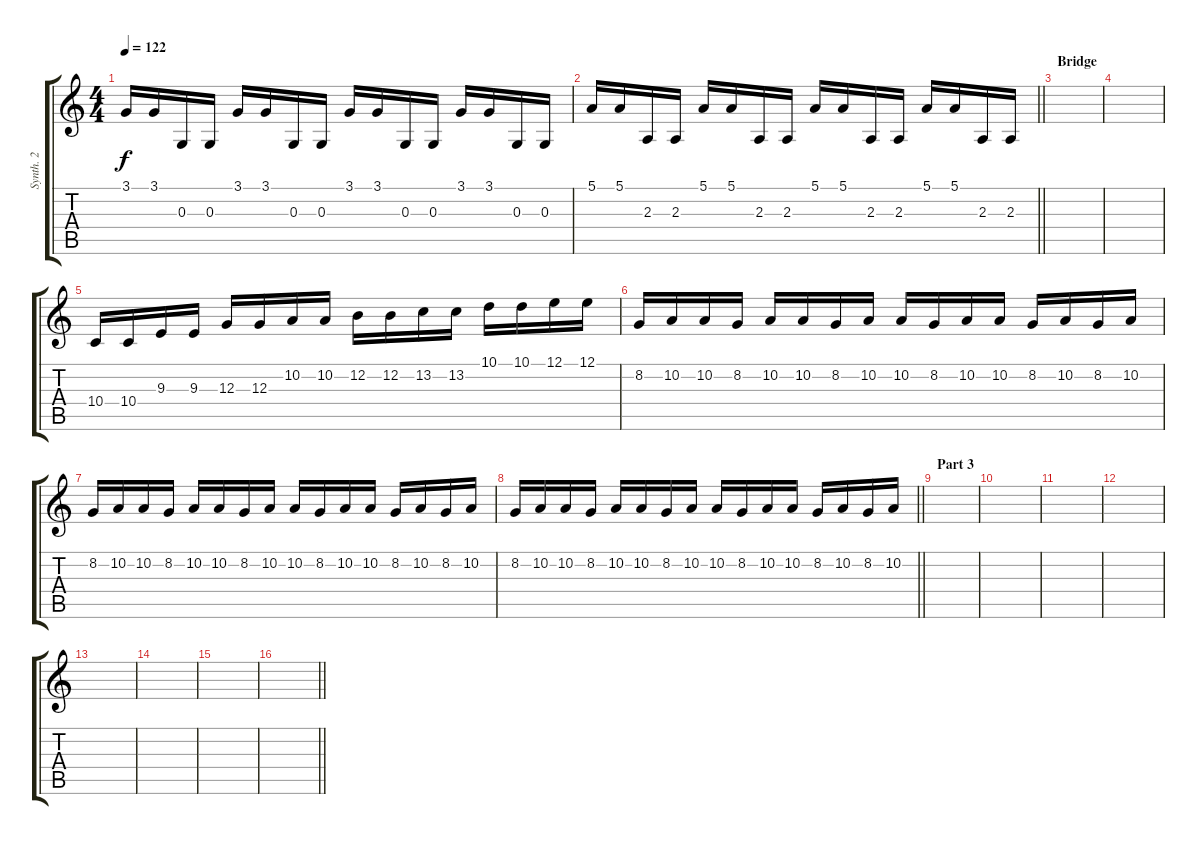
\track ("Synth. 2" "Synth. 2") {instrument fx1rain}
\staff {score tabs}
\tuning (E4 B3 G3 D3 A2 E2) {hide}
\ts (4 4)
\tempo 122
\clef g2
\ks c
3.1.16{dy f} 3.1.16 0.3.16 0.3.16 3.1.16 3.1.16 0.3.16 0.3.16 3.1.16 3.1.16 0.3.16 0.3.16 3.1.16 3.1.16 0.3.16 0.3.16 |
\barLineRight lightlight
5.1.16 5.1.16 2.3.16 2.3.16 5.1.16 5.1.16 2.3.16 2.3.16 5.1.16 5.1.16 2.3.16 2.3.16 5.1.16 5.1.16 2.3.16 2.3.16 |
\section ("" "Bridge")
|
|
10.4.16 10.4.16 9.3.16 9.3.16 12.3.16 12.3.16 10.2.16 10.2.16 12.2.16 12.2.16 13.2.16 13.2.16 10.1.16 10.1.16 12.1.16 12.1.16 |
8.2.16 10.2.16 10.2.16 8.2.16 10.2.16 10.2.16 8.2.16 10.2.16 10.2.16 8.2.16 10.2.16 10.2.16 8.2.16 10.2.16 8.2.16 10.2.16 |
8.2.16 10.2.16 10.2.16 8.2.16 10.2.16 10.2.16 8.2.16 10.2.16 10.2.16 8.2.16 10.2.16 10.2.16 8.2.16 10.2.16 8.2.16 10.2.16 |
\barLineRight lightlight
8.2.16 10.2.16 10.2.16 8.2.16 10.2.16 10.2.16 8.2.16 10.2.16 10.2.16 8.2.16 10.2.16 10.2.16 8.2.16 10.2.16 8.2.16 10.2.16 |
\section ("" "Part 3")
|
|
|
|
|
|
|
\barLineRight lightlight
